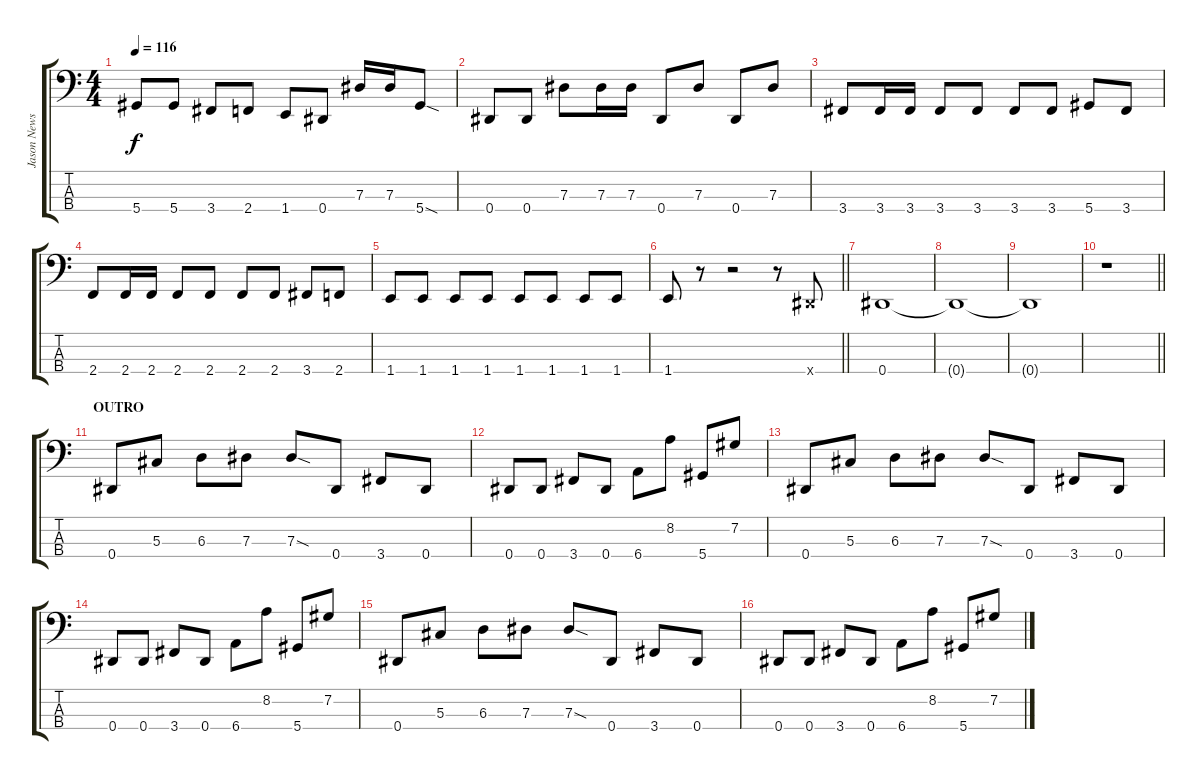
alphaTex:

\track ("Jason Newsted - bass guitar" "Jason News") {instrument electricbassfinger}
\staff {score tabs}
\tuning (Gb2 Db2 Ab1 Eb1) {hide}
\ts (4 4)
\tempo 116
\clef f4
\ks c
5.4.8{dy f} 5.4.8 3.4.8 2.4.8 1.4.8 0.4.8 7.3.16 7.3.16 5.4{sod}.8 |
0.4.8 0.4.8 7.3.8 7.3.16 7.3.16 0.4.8 7.3.8 0.4.8 7.3.8 |
3.4.8 3.4.16 3.4.16 3.4.8 3.4.8 3.4.8 3.4.8 5.4.8 3.4.8 |
2.4.8 2.4.16 2.4.16 2.4.8 2.4.8 2.4.8 2.4.8 3.4.8 2.4.8 |
1.4.8 1.4.8 1.4.8 1.4.8 1.4.8 1.4.8 1.4.8 1.4.8 |
\barLineRight lightlight
1.4.8 r.8 r.2 r.8 0.4{x}.8 |
0.4.1 |
0.4{t}.1 |
0.4{t}.1 |
\barLineRight lightlight
r.1 |
\section ("" "OUTRO")
0.4.8 5.3.8 6.3.8 7.3.8 7.3{sod}.8 0.4.8 3.4.8 0.4.8 |
0.4.8 0.4.8 3.4.8 0.4.8 6.4.8 8.2.8 5.4.8 7.2.8 |
0.4.8 5.3.8 6.3.8 7.3.8 7.3{sod}.8 0.4.8 3.4.8 0.4.8 |
0.4.8 0.4.8 3.4.8 0.4.8 6.4.8 8.2.8 5.4.8 7.2.8 |
0.4.8 5.3.8 6.3.8 7.3.8 7.3{sod}.8 0.4.8 3.4.8 0.4.8 |
0.4.8 0.4.8 3.4.8 0.4.8 6.4.8 8.2.8 5.4.8 7.2.8
